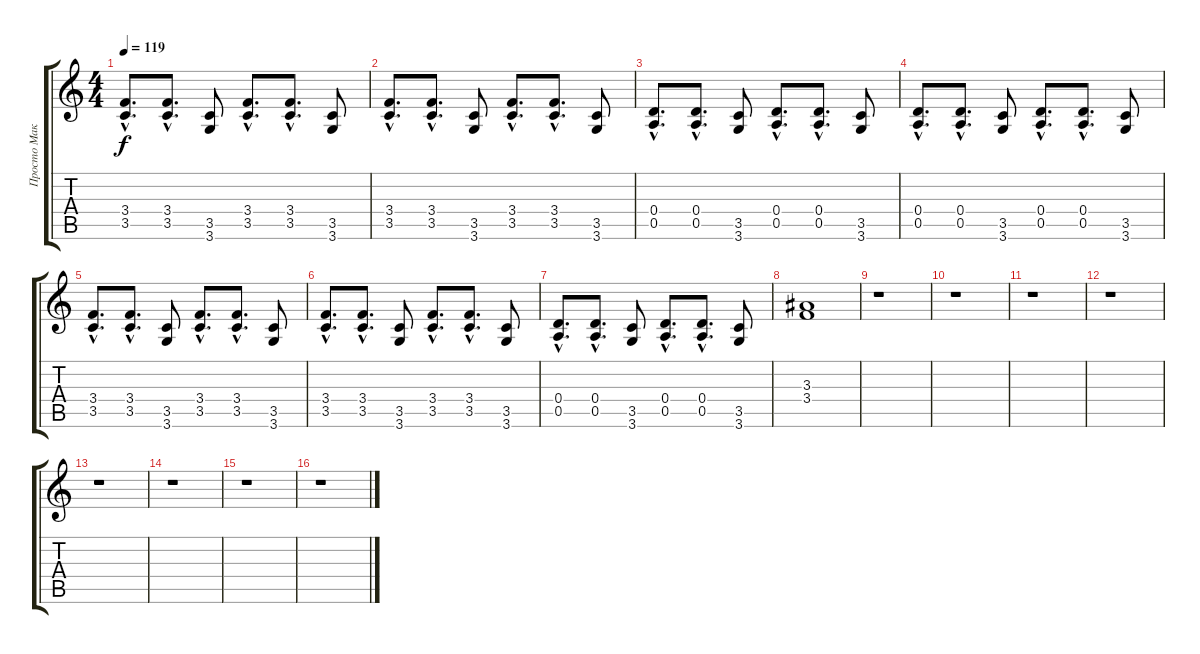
\track ("Просто Макс" "Просто Мак") {instrument distortionguitar}
\staff {score tabs}
\tuning (E4 B3 G3 D3 A2 E2) {hide}
\ts (4 4)
\tempo 119
\clef g2
\ks c
(3.4{hac} 3.5{hac}).8{d dy f} (3.4{hac} 3.5{hac}).8{d} (3.5 3.6).8 (3.4{hac} 3.5{hac}).8{d} (3.4{hac} 3.5{hac}).8{d} (3.5 3.6).8 |
(3.4{hac} 3.5{hac}).8{d} (3.4{hac} 3.5{hac}).8{d} (3.5 3.6).8 (3.4{hac} 3.5{hac}).8{d} (3.4{hac} 3.5{hac}).8{d} (3.5 3.6).8 |
(0.4{hac} 0.5{hac}).8{d} (0.4{hac} 0.5{hac}).8{d} (3.5 3.6).8 (0.4{hac} 0.5{hac}).8{d} (0.4{hac} 0.5{hac}).8{d} (3.5 3.6).8 |
(0.4{hac} 0.5{hac}).8{d} (0.4{hac} 0.5{hac}).8{d} (3.5 3.6).8 (0.4{hac} 0.5{hac}).8{d} (0.4{hac} 0.5{hac}).8{d} (3.5 3.6).8 |
(3.4{hac} 3.5{hac}).8{d} (3.4{hac} 3.5{hac}).8{d} (3.5 3.6).8 (3.4{hac} 3.5{hac}).8{d} (3.4{hac} 3.5{hac}).8{d} (3.5 3.6).8 |
(3.4{hac} 3.5{hac}).8{d} (3.4{hac} 3.5{hac}).8{d} (3.5 3.6).8 (3.4{hac} 3.5{hac}).8{d} (3.4{hac} 3.5{hac}).8{d} (3.5 3.6).8 |
(0.4{hac} 0.5{hac}).8{d} (0.4{hac} 0.5{hac}).8{d} (3.5 3.6).8 (0.4{hac} 0.5{hac}).8{d} (0.4{hac} 0.5{hac}).8{d} (3.5 3.6).8 |
(3.3 3.4).1 |
r.1 |
r.1 |
r.1 |
r.1 |
r.1 |
r.1 |
r.1 |
r.1
